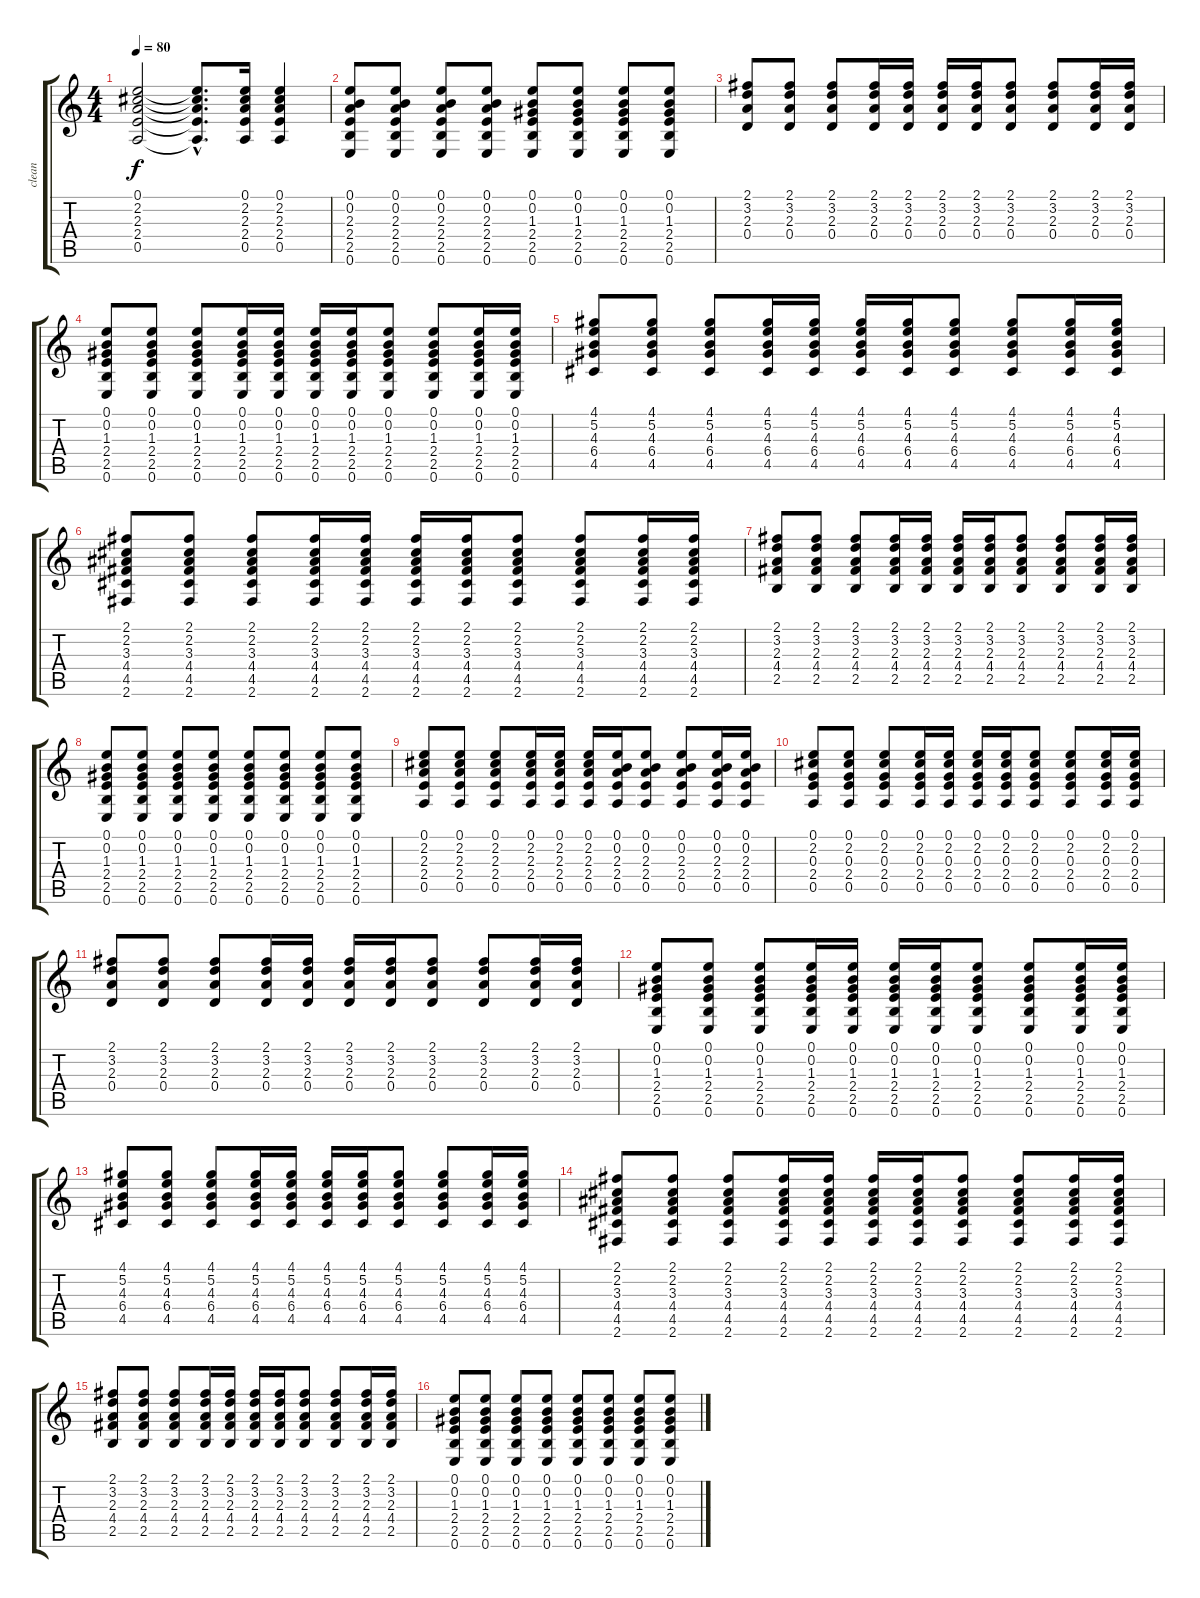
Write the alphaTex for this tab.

\track ("clean" "clean") {instrument electricguitarclean}
\staff {score tabs}
\tuning (E4 B3 G3 D3 A2 E2) {hide}
\ts (4 4)
\tempo 80
\clef g2
\ks c
(0.1 2.2 2.3 2.4 0.5).2{dy f} (0.1{hac t} 2.2{hac t} 2.3{hac t} 2.4{hac t} 0.5{hac t}).8{d} (0.1 2.2 2.3 2.4 0.5).16 (0.1 2.2 2.3 2.4 0.5).4 |
(0.1 0.2 2.3 2.4 2.5 0.6).8 (0.1 0.2 2.3 2.4 2.5 0.6).8 (0.1 0.2 2.3 2.4 2.5 0.6).8 (0.1 0.2 2.3 2.4 2.5 0.6).8 (0.1 0.2 1.3 2.4 2.5 0.6).8 (0.1 0.2 1.3 2.4 2.5 0.6).8 (0.1 0.2 1.3 2.4 2.5 0.6).8 (0.1 0.2 1.3 2.4 2.5 0.6).8 |
(2.1 3.2 2.3 0.4).8 (2.1 3.2 2.3 0.4).8 (2.1 3.2 2.3 0.4).8 (2.1 3.2 2.3 0.4).16 (2.1 3.2 2.3 0.4).16 (2.1 3.2 2.3 0.4).16 (2.1 3.2 2.3 0.4).16 (2.1 3.2 2.3 0.4).8 (2.1 3.2 2.3 0.4).8 (2.1 3.2 2.3 0.4).16 (2.1 3.2 2.3 0.4).16 |
(0.1 0.2 1.3 2.4 2.5 0.6).8 (0.1 0.2 1.3 2.4 2.5 0.6).8 (0.1 0.2 1.3 2.4 2.5 0.6).8 (0.1 0.2 1.3 2.4 2.5 0.6).16 (0.1 0.2 1.3 2.4 2.5 0.6).16 (0.1 0.2 1.3 2.4 2.5 0.6).16 (0.1 0.2 1.3 2.4 2.5 0.6).16 (0.1 0.2 1.3 2.4 2.5 0.6).8 (0.1 0.2 1.3 2.4 2.5 0.6).8 (0.1 0.2 1.3 2.4 2.5 0.6).16 (0.1 0.2 1.3 2.4 2.5 0.6).16 |
(4.1 5.2 4.3 6.4 4.5).8 (4.1 5.2 4.3 6.4 4.5).8 (4.1 5.2 4.3 6.4 4.5).8 (4.1 5.2 4.3 6.4 4.5).16 (4.1 5.2 4.3 6.4 4.5).16 (4.1 5.2 4.3 6.4 4.5).16 (4.1 5.2 4.3 6.4 4.5).16 (4.1 5.2 4.3 6.4 4.5).8 (4.1 5.2 4.3 6.4 4.5).8 (4.1 5.2 4.3 6.4 4.5).16 (4.1 5.2 4.3 6.4 4.5).16 |
(2.1 2.2 3.3 4.4 4.5 2.6).8 (2.1 2.2 3.3 4.4 4.5 2.6).8 (2.1 2.2 3.3 4.4 4.5 2.6).8 (2.1 2.2 3.3 4.4 4.5 2.6).16 (2.1 2.2 3.3 4.4 4.5 2.6).16 (2.1 2.2 3.3 4.4 4.5 2.6).16 (2.1 2.2 3.3 4.4 4.5 2.6).16 (2.1 2.2 3.3 4.4 4.5 2.6).8 (2.1 2.2 3.3 4.4 4.5 2.6).8 (2.1 2.2 3.3 4.4 4.5 2.6).16 (2.1 2.2 3.3 4.4 4.5 2.6).16 |
(2.1 3.2 2.3 4.4 2.5).8 (2.1 3.2 2.3 4.4 2.5).8 (2.1 3.2 2.3 4.4 2.5).8 (2.1 3.2 2.3 4.4 2.5).16 (2.1 3.2 2.3 4.4 2.5).16 (2.1 3.2 2.3 4.4 2.5).16 (2.1 3.2 2.3 4.4 2.5).16 (2.1 3.2 2.3 4.4 2.5).8 (2.1 3.2 2.3 4.4 2.5).8 (2.1 3.2 2.3 4.4 2.5).16 (2.1 3.2 2.3 4.4 2.5).16 |
(0.1 0.2 1.3 2.4 2.5 0.6).8 (0.1 0.2 1.3 2.4 2.5 0.6).8 (0.1 0.2 1.3 2.4 2.5 0.6).8 (0.1 0.2 1.3 2.4 2.5 0.6).8 (0.1 0.2 1.3 2.4 2.5 0.6).8 (0.1 0.2 1.3 2.4 2.5 0.6).8 (0.1 0.2 1.3 2.4 2.5 0.6).8 (0.1 0.2 1.3 2.4 2.5 0.6).8 |
(0.1 2.2 2.3 2.4 0.5).8 (0.1 2.2 2.3 2.4 0.5).8 (0.1 2.2 2.3 2.4 0.5).8 (0.1 2.2 2.3 2.4 0.5).16 (0.1 2.2 2.3 2.4 0.5).16 (0.1 2.2 2.3 2.4 0.5).16 (0.1 0.2 2.3 2.4 0.5).16 (0.1 0.2 2.3 2.4 0.5).8 (0.1 0.2 2.3 2.4 0.5).8 (0.1 0.2 2.3 2.4 0.5).16 (0.1 0.2 2.3 2.4 0.5).16 |
(0.1 2.2 0.3 2.4 0.5).8 (0.1 2.2 0.3 2.4 0.5).8 (0.1 2.2 0.3 2.4 0.5).8 (0.1 2.2 0.3 2.4 0.5).16 (0.1 2.2 0.3 2.4 0.5).16 (0.1 2.2 0.3 2.4 0.5).16 (0.1 2.2 0.3 2.4 0.5).16 (0.1 2.2 0.3 2.4 0.5).8 (0.1 2.2 0.3 2.4 0.5).8 (0.1 2.2 0.3 2.4 0.5).16 (0.1 2.2 0.3 2.4 0.5).16 |
(2.1 3.2 2.3 0.4).8 (2.1 3.2 2.3 0.4).8 (2.1 3.2 2.3 0.4).8 (2.1 3.2 2.3 0.4).16 (2.1 3.2 2.3 0.4).16 (2.1 3.2 2.3 0.4).16 (2.1 3.2 2.3 0.4).16 (2.1 3.2 2.3 0.4).8 (2.1 3.2 2.3 0.4).8 (2.1 3.2 2.3 0.4).16 (2.1 3.2 2.3 0.4).16 |
(0.1 0.2 1.3 2.4 2.5 0.6).8 (0.1 0.2 1.3 2.4 2.5 0.6).8 (0.1 0.2 1.3 2.4 2.5 0.6).8 (0.1 0.2 1.3 2.4 2.5 0.6).16 (0.1 0.2 1.3 2.4 2.5 0.6).16 (0.1 0.2 1.3 2.4 2.5 0.6).16 (0.1 0.2 1.3 2.4 2.5 0.6).16 (0.1 0.2 1.3 2.4 2.5 0.6).8 (0.1 0.2 1.3 2.4 2.5 0.6).8 (0.1 0.2 1.3 2.4 2.5 0.6).16 (0.1 0.2 1.3 2.4 2.5 0.6).16 |
(4.1 5.2 4.3 6.4 4.5).8 (4.1 5.2 4.3 6.4 4.5).8 (4.1 5.2 4.3 6.4 4.5).8 (4.1 5.2 4.3 6.4 4.5).16 (4.1 5.2 4.3 6.4 4.5).16 (4.1 5.2 4.3 6.4 4.5).16 (4.1 5.2 4.3 6.4 4.5).16 (4.1 5.2 4.3 6.4 4.5).8 (4.1 5.2 4.3 6.4 4.5).8 (4.1 5.2 4.3 6.4 4.5).16 (4.1 5.2 4.3 6.4 4.5).16 |
(2.1 2.2 3.3 4.4 4.5 2.6).8 (2.1 2.2 3.3 4.4 4.5 2.6).8 (2.1 2.2 3.3 4.4 4.5 2.6).8 (2.1 2.2 3.3 4.4 4.5 2.6).16 (2.1 2.2 3.3 4.4 4.5 2.6).16 (2.1 2.2 3.3 4.4 4.5 2.6).16 (2.1 2.2 3.3 4.4 4.5 2.6).16 (2.1 2.2 3.3 4.4 4.5 2.6).8 (2.1 2.2 3.3 4.4 4.5 2.6).8 (2.1 2.2 3.3 4.4 4.5 2.6).16 (2.1 2.2 3.3 4.4 4.5 2.6).16 |
(2.1 3.2 2.3 4.4 2.5).8 (2.1 3.2 2.3 4.4 2.5).8 (2.1 3.2 2.3 4.4 2.5).8 (2.1 3.2 2.3 4.4 2.5).16 (2.1 3.2 2.3 4.4 2.5).16 (2.1 3.2 2.3 4.4 2.5).16 (2.1 3.2 2.3 4.4 2.5).16 (2.1 3.2 2.3 4.4 2.5).8 (2.1 3.2 2.3 4.4 2.5).8 (2.1 3.2 2.3 4.4 2.5).16 (2.1 3.2 2.3 4.4 2.5).16 |
(0.1 0.2 1.3 2.4 2.5 0.6).8 (0.1 0.2 1.3 2.4 2.5 0.6).8 (0.1 0.2 1.3 2.4 2.5 0.6).8 (0.1 0.2 1.3 2.4 2.5 0.6).8 (0.1 0.2 1.3 2.4 2.5 0.6).8 (0.1 0.2 1.3 2.4 2.5 0.6).8 (0.1 0.2 1.3 2.4 2.5 0.6).8 (0.1 0.2 1.3 2.4 2.5 0.6).8
